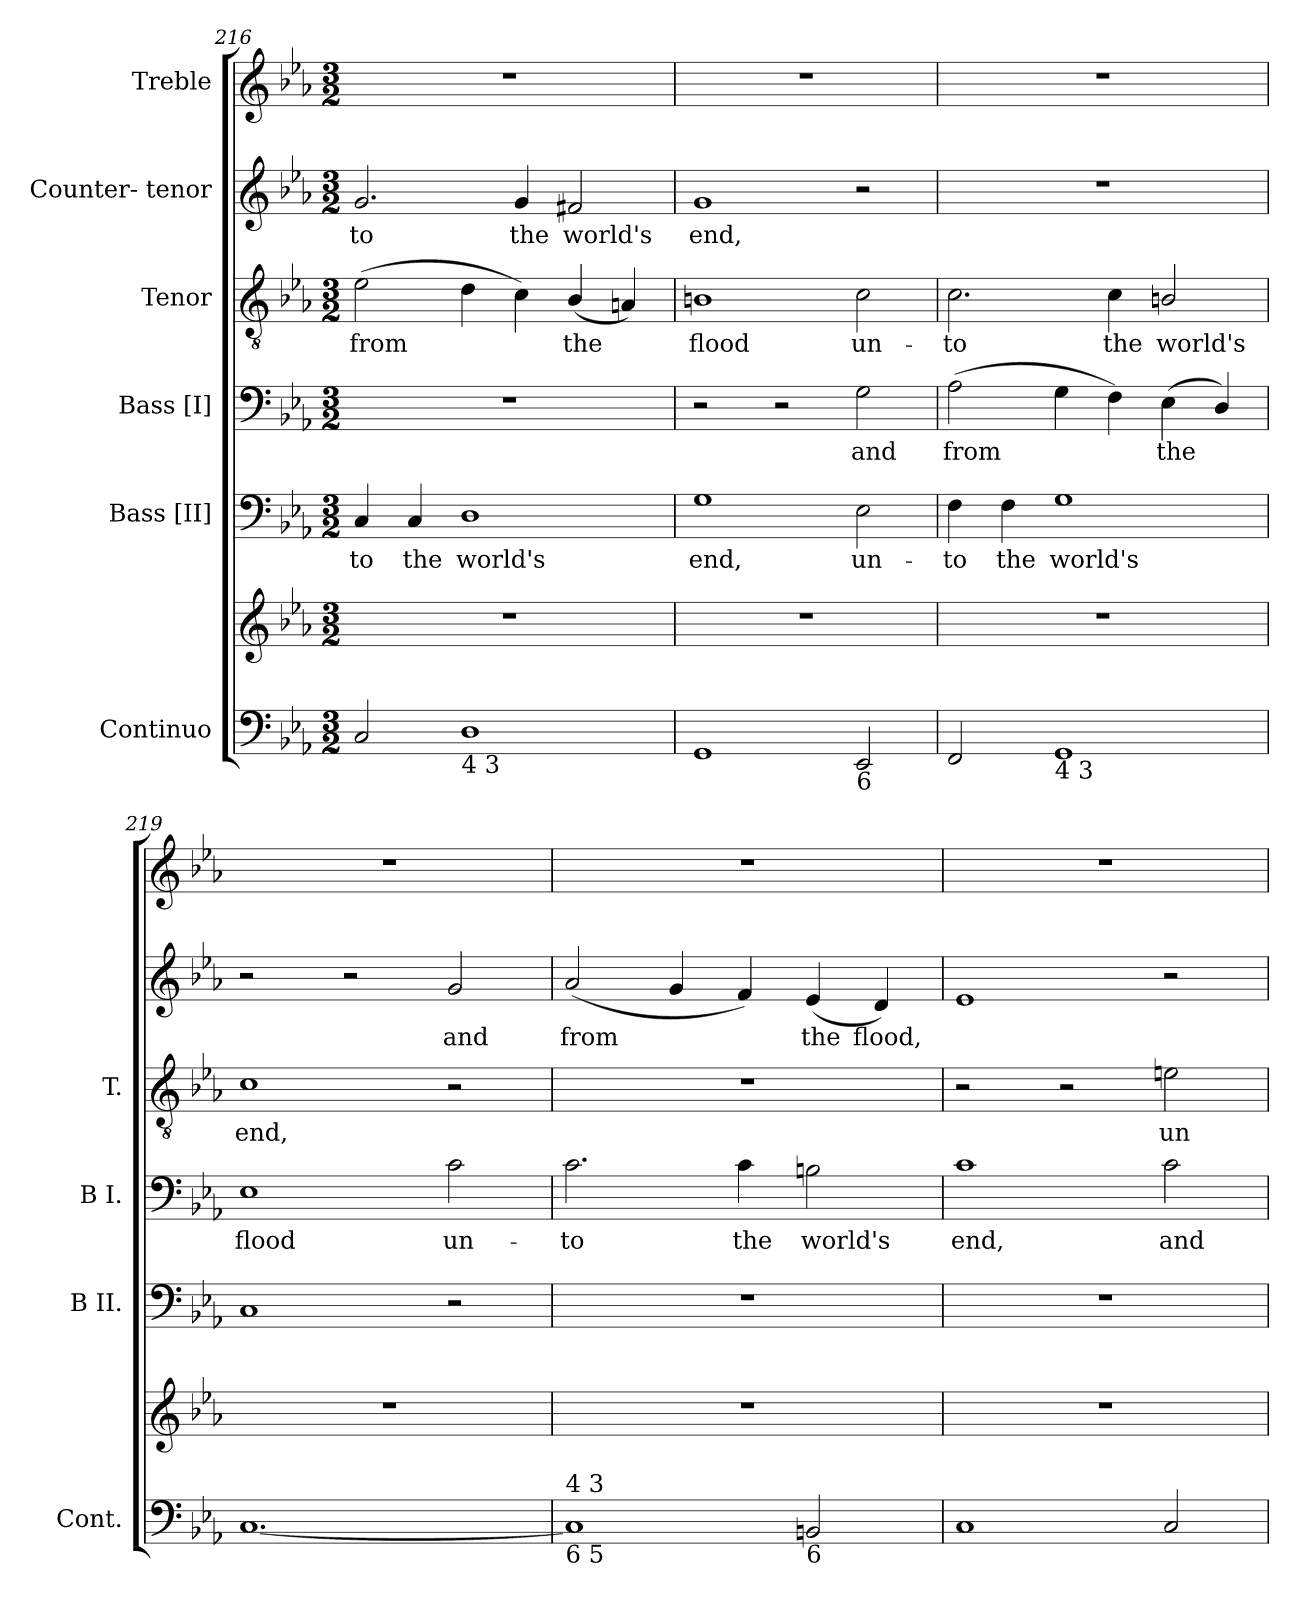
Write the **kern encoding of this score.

**kern	**kern	**kern	**text	**kern	**text	**kern	**text	**kern	**text	**kern
*part6	*part6	*part5	*part5	*part4	*part4	*part3	*part3	*part2	*part2	*part1
*staff7	*staff6	*staff5	*staff5	*staff4	*staff4	*staff3	*staff3	*staff2	*staff2	*staff1
*I"Continuo	*	*I"Bass [II]	*	*I"Bass [I]	*	*I"Tenor	*	*I"Counter- tenor	*	*I"Treble
*I'Cont.	*	*I'B II.	*	*I'B I.	*	*I'T.	*	*	*	*
!!LO:LB:g=z
*clefF4	*clefG2	*clefF4	*	*clefF4	*	*clefGv2	*	*clefG2	*	*clefG2
*	*	*	*	*	*	*ITrd7c12	*	*	*	*
*k[b-e-a-]	*k[b-e-a-]	*k[b-e-a-]	*	*k[b-e-a-]	*	*k[b-e-a-]	*	*k[b-e-a-]	*	*k[b-e-a-]
*E-:	*E-:	*E-:	*	*E-:	*	*E-:	*	*E-:	*	*E-:
*M3/2	*M3/2	*M3/2	*	*M3/2	*	*M3/2	*	*M3/2	*	*M3/2
=216	=216	=216	=216	=216	=216	=216	=216	=216	=216	=216
!	!LO:N:vis=1	!	!	!	!	!	!	!	!	!
!	!	!	!LO:LY:b:color=#000000	!LO:N:vis=1	!	!	!	!	!	!
!	!	!	!	!	!	!	!LO:LY:b:color=#000000	!	!	!
!	!	!	!	!	!	!	!	!	!LO:LY:b:color=#000000	!LO:N:vis=1
2Ci/	1.r	4Ci/	-to	1.r	.	(2E-i\	from	2.gi/	-to	1.r
!	!	!	!LO:LY:b:color=#000000	!	!	!	!	!	!	!
.	.	4Ci/	the	.	.	.	.	.	.	.
!LO:TX:b:t=4    3	!	!	!	!	!	!	!	!	!	!
!	!	!	!LO:LY:b:color=#000000	!	!	!	!	!	!	!
1Di	.	1Di	world's	.	.	4Di\	.	.	.	.
!	!	!	!	!	!	!	!	!	!LO:LY:b:color=#000000	!
.	.	.	.	.	.	4Ci\)	.	4gi/	the	.
!	!	!	!	!	!	!	!LO:LY:b:color=#000000	!	!	!
!	!	!	!	!	!	!	!	!	!LO:LY:b:color=#000000	!
.	.	.	.	.	.	(4BB-i/	the	2f#Xi/	world's	.
.	.	.	.	.	.	4AAni/)	.	.	.	.
=217	=217	=217	=217	=217	=217	=217	=217	=217	=217	=217
!	!LO:N:vis=1	!	!	!	!	!	!	!	!	!
!	!	!	!LO:LY:b:color=#000000	!	!	!	!	!	!	!
!	!	!	!	!	!	!	!LO:LY:b:color=#000000	!	!	!
!	!	!	!	!	!	!	!	!	!LO:LY:b:color=#000000	!LO:N:vis=1
1GGi	1.r	1Gi	end,	2r	.	1BBni	flood	1gi	end,	1.r
.	.	.	.	2r	.	.	.	.	.	.
!	!	!	!LO:LY:b:color=#000000	!	!	!	!	!	!	!
!	!	!	!	!	!LO:LY:b:color=#000000	!	!	!	!	!
!LO:TX:b:t=6	!	!	!	!	!	!	!	!	!	!
!	!	!	!	!	!	!	!LO:LY:b:color=#000000	!	!	!
2EE-i/	.	2E-i\	un-	2Gi\	and	2Ci\	un-	2r	.	.
=218	=218	=218	=218	=218	=218	=218	=218	=218	=218	=218
!	!LO:N:vis=1	!	!	!	!	!	!	!	!	!
!	!	!	!LO:LY:b:color=#000000	!	!	!	!	!	!	!
!	!	!	!	!	!LO:LY:b:color=#000000	!	!	!	!	!
!	!	!	!	!	!	!	!LO:LY:b:color=#000000	!LO:N:vis=1	!	!LO:N:vis=1
2FFi/	1.r	4Fi\	-to	(2A-i\	from	2.Ci\	-to	1.r	.	1.r
!	!	!	!LO:LY:b:color=#000000	!	!	!	!	!	!	!
.	.	4Fi\	the	.	.	.	.	.	.	.
!LO:TX:b:t=4    3	!	!	!	!	!	!	!	!	!	!
!	!	!	!LO:LY:b:color=#000000	!	!	!	!	!	!	!
1GGi	.	1Gi	world's	4Gi\	.	.	.	.	.	.
!	!	!	!	!	!	!	!LO:LY:b:color=#000000	!	!	!
.	.	.	.	4Fi\)	.	4Ci\	the	.	.	.
!	!	!	!	!	!LO:LY:b:color=#000000	!	!	!	!	!
!	!	!	!	!	!	!	!LO:LY:b:color=#000000	!	!	!
.	.	.	.	(4E-i\	the	2BBni/	world's	.	.	.
.	.	.	.	4Di/)	.	.	.	.	.	.
=219	=219	=219	=219	=219	=219	=219	=219	=219	=219	=219
!	!LO:N:vis=1	!	!	!	!	!	!	!	!	!
!	!	!	!	!	!LO:LY:b:color=#000000	!	!	!	!	!
!	!	!	!	!	!	!	!LO:LY:b:color=#000000	!	!	!LO:N:vis=1
[1.Ci	1.r	1Ci	.	1E-i	flood	1Ci	end,	2r	.	1.r
.	.	.	.	.	.	.	.	2r	.	.
!	!	!	!	!	!LO:LY:b:color=#000000	!	!	!	!	!
!	!	!	!	!	!	!	!	!	!LO:LY:b:color=#000000	!
.	.	2r	.	2ci\	un-	2r	.	2gi/	and	.
!!LO:LB:g=z
=220	=220	=220	=220	=220	=220	=220	=220	=220	=220	=220
!	!LO:N:vis=1	!LO:N:vis=1	!	!	!	!	!	!	!	!
!	!	!	!	!	!LO:LY:b:color=#000000	!LO:N:vis=1	!	!	!	!
!LO:TX:b:t=6   5	!	!	!	!	!	!	!	!	!	!
!LO:TX:t=4   3	!	!	!	!	!	!	!	!	!	!
!	!	!	!	!	!	!	!	!	!LO:LY:b:color=#000000	!LO:N:vis=1
1Ci]	1.r	1.r	.	2.ci\	-to	1.r	.	(2a-i/	from	1.r
.	.	.	.	.	.	.	.	4gi/	.	.
!	!	!	!	!	!LO:LY:b:color=#000000	!	!	!	!	!
.	.	.	.	4ci\	the	.	.	4fi/)	.	.
!	!	!	!	!	!LO:LY:b:color=#000000	!	!	!	!	!
!LO:TX:b:t=6	!	!	!	!	!	!	!	!	!	!
!	!	!	!	!	!	!	!	!	!LO:LY:b:color=#000000	!
2BBni/	.	.	.	2Bni\	world's	.	.	(4e-i/	the	.
!	!	!	!	!	!	!	!	!	!LO:LY:b:color=#000000	!
.	.	.	.	.	.	.	.	4di/)	flood,	.
=221	=221	=221	=221	=221	=221	=221	=221	=221	=221	=221
!	!LO:N:vis=1	!LO:N:vis=1	!	!	!	!	!	!	!	!
!	!	!	!	!	!LO:LY:b:color=#000000	!	!	!	!	!LO:N:vis=1
1Ci	1.r	1.r	.	1ci	end,	2r	.	1e-i	.	1.r
.	.	.	.	.	.	2r	.	.	.	.
!	!	!	!	!	!LO:LY:b:color=#000000	!	!	!	!	!
!	!	!	!	!	!	!	!LO:LY:b:color=#000000	!	!	!
2Ci/	.	.	.	2ci\	and	2Eni\	un-	2r	.	.
=	=	=	=	=	=	=	=	=	=	=
*-	*-	*-	*-	*-	*-	*-	*-	*-	*-	*-
